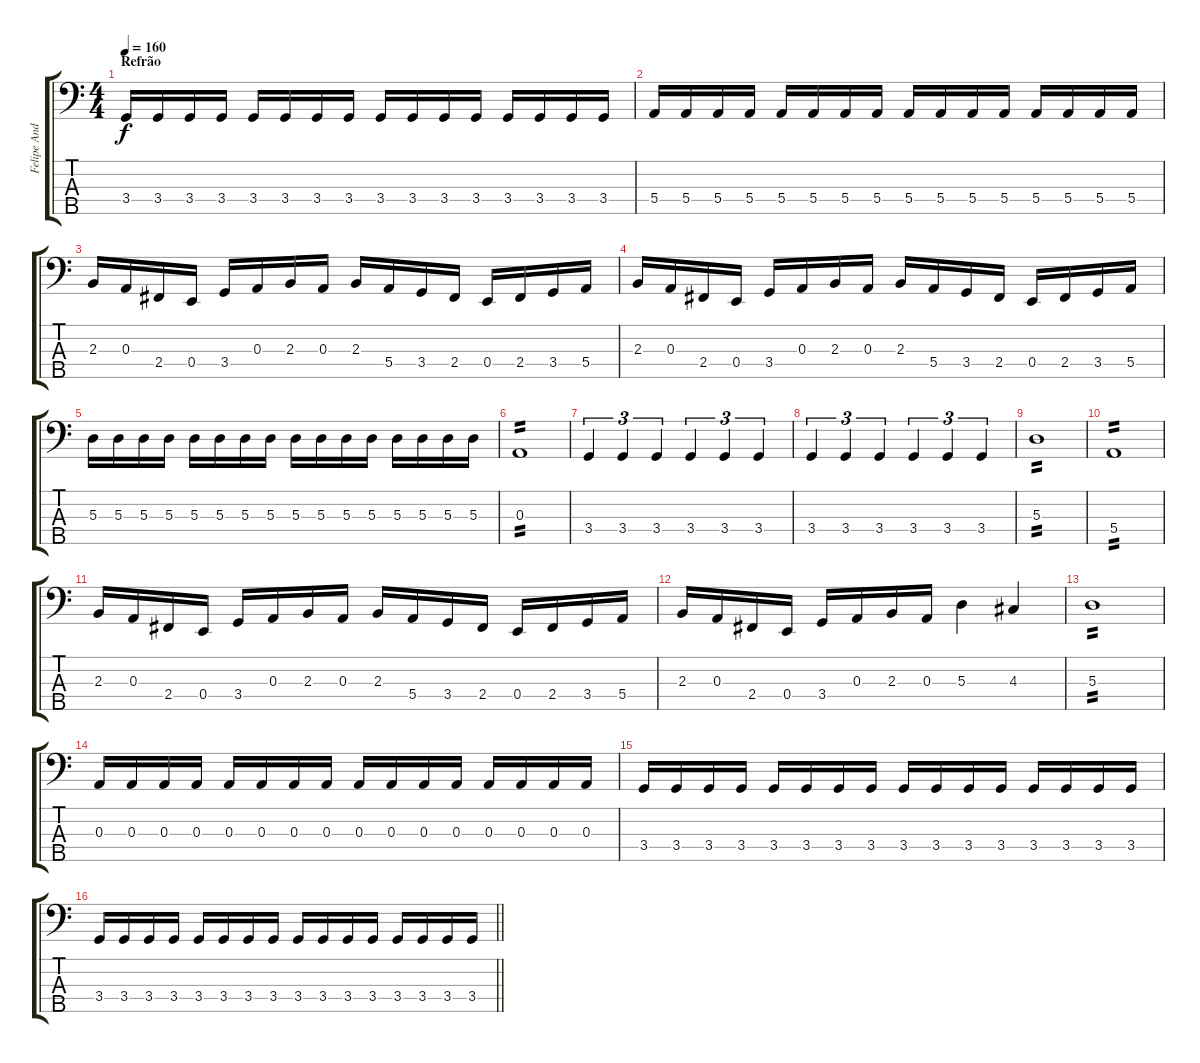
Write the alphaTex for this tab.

\track ("Felipe Andreoli" "Felipe And") {instrument electricbassfinger}
\staff {score tabs}
\tuning (G2 D2 A1 E1 B0) {hide}
\ts (4 4)
\section ("" "Refrão")
\tempo 160
\clef f4
\ks c
3.4.16{dy f} 3.4.16 3.4.16 3.4.16 3.4.16 3.4.16 3.4.16 3.4.16 3.4.16 3.4.16 3.4.16 3.4.16 3.4.16 3.4.16 3.4.16 3.4.16 |
5.4.16 5.4.16 5.4.16 5.4.16 5.4.16 5.4.16 5.4.16 5.4.16 5.4.16 5.4.16 5.4.16 5.4.16 5.4.16 5.4.16 5.4.16 5.4.16 |
2.3.16 0.3.16 2.4.16 0.4.16 3.4.16 0.3.16 2.3.16 0.3.16 2.3.16 5.4.16 3.4.16 2.4.16 0.4.16 2.4.16 3.4.16 5.4.16 |
2.3.16 0.3.16 2.4.16 0.4.16 3.4.16 0.3.16 2.3.16 0.3.16 2.3.16 5.4.16 3.4.16 2.4.16 0.4.16 2.4.16 3.4.16 5.4.16 |
5.3.16 5.3.16 5.3.16 5.3.16 5.3.16 5.3.16 5.3.16 5.3.16 5.3.16 5.3.16 5.3.16 5.3.16 5.3.16 5.3.16 5.3.16 5.3.16 |
0.3.1{tp 2} |
3.4.4{tu (3 2)} 3.4.4{tu (3 2)} 3.4.4{tu (3 2)} 3.4.4{tu (3 2)} 3.4.4{tu (3 2)} 3.4.4{tu (3 2)} |
3.4.4{tu (3 2)} 3.4.4{tu (3 2)} 3.4.4{tu (3 2)} 3.4.4{tu (3 2)} 3.4.4{tu (3 2)} 3.4.4{tu (3 2)} |
5.3.1{tp 2} |
5.4.1{tp 2} |
2.3.16 0.3.16 2.4.16 0.4.16 3.4.16 0.3.16 2.3.16 0.3.16 2.3.16 5.4.16 3.4.16 2.4.16 0.4.16 2.4.16 3.4.16 5.4.16 |
2.3.16 0.3.16 2.4.16 0.4.16 3.4.16 0.3.16 2.3.16 0.3.16 5.3.4 4.3.4 |
5.3.1{tp 2} |
0.3.16 0.3.16 0.3.16 0.3.16 0.3.16 0.3.16 0.3.16 0.3.16 0.3.16 0.3.16 0.3.16 0.3.16 0.3.16 0.3.16 0.3.16 0.3.16 |
3.4.16 3.4.16 3.4.16 3.4.16 3.4.16 3.4.16 3.4.16 3.4.16 3.4.16 3.4.16 3.4.16 3.4.16 3.4.16 3.4.16 3.4.16 3.4.16 |
\barLineRight lightlight
3.4.16 3.4.16 3.4.16 3.4.16 3.4.16 3.4.16 3.4.16 3.4.16 3.4.16 3.4.16 3.4.16 3.4.16 3.4.16 3.4.16 3.4.16 3.4.16
